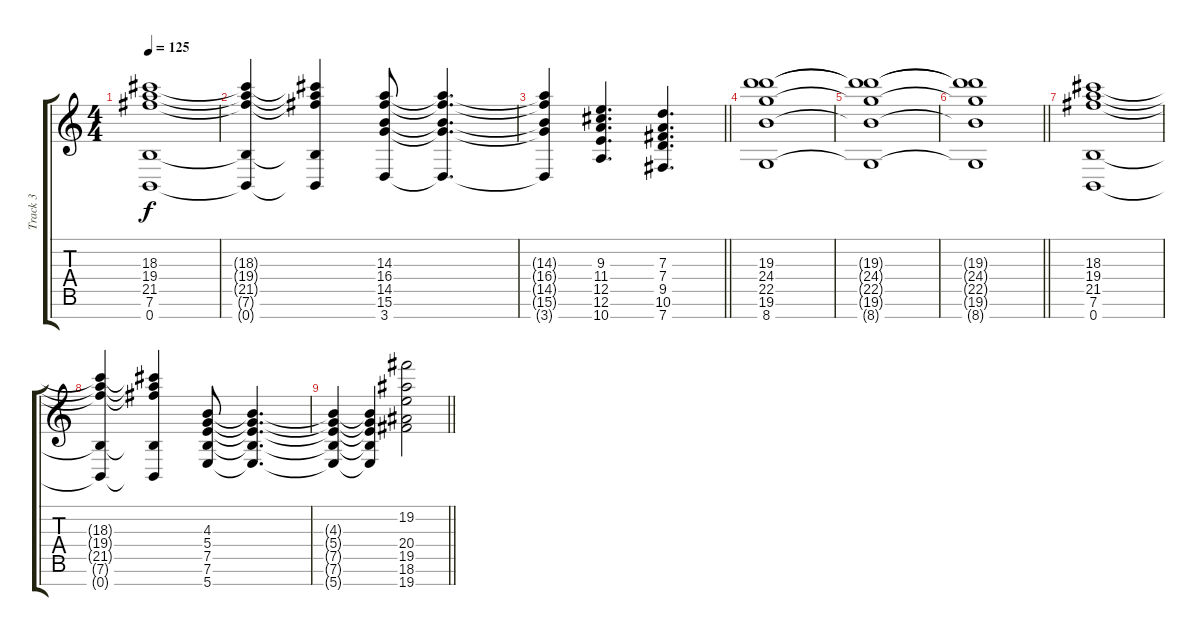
\track ("Track 3" "Track 3") {instrument acousticguitarsteel}
\staff {score tabs}
\tuning (E4 B3 G3 D3 A2 E2 B1) {hide}
\ts (4 4)
\tempo 125
\clef g2
\ks c
(18.3 19.4 21.5 7.6 0.7).1{dy f} |
(18.3{t} 19.4{t} 21.5{t} 7.6{t} 0.7{t}).4 (18.3{t} 19.4{t} 21.5{t} 7.6{t} 0.7{t}).4 (14.3 16.4 14.5 15.6 3.7).8 (14.3{t} 16.4{t} 14.5{t} 15.6{t} 3.7{t}).4{d} |
\barLineRight lightlight
(14.3{t} 16.4{t} 14.5{t} 15.6{t} 3.7{t}).4 (9.3 11.4 12.5 12.6 10.7).4{d} (7.3 7.4 9.5 10.6 7.7).4{d} |
(19.3 24.4 22.5 19.6 8.7).1{volume 7 balance 8 instrument pad2warm} |
(19.3{t} 24.4{t} 22.5{t} 19.6{t} 8.7{t}).1 |
\barLineRight lightlight
(19.3{t} 24.4{t} 22.5{t} 19.6{t} 8.7{t}).1 |
(18.3 19.4 21.5 7.6 0.7).1 |
(18.3{t} 19.4{t} 21.5{t} 7.6{t} 0.7{t}).4 (18.3{t} 19.4{t} 21.5{t} 7.6{t} 0.7{t}).4 (4.3 5.4 7.5 7.6 5.7).8 (4.3{t} 5.4{t} 7.5{t} 7.6{t} 5.7{t}).4{d} |
\barLineRight lightlight
(4.3{t} 5.4{t} 7.5{t} 7.6{t} 5.7{t}).4 (4.3{t} 5.4{t} 7.5{t} 7.6{t} 5.7{t}).4 (19.2 20.4 19.5 18.6 19.7).2
